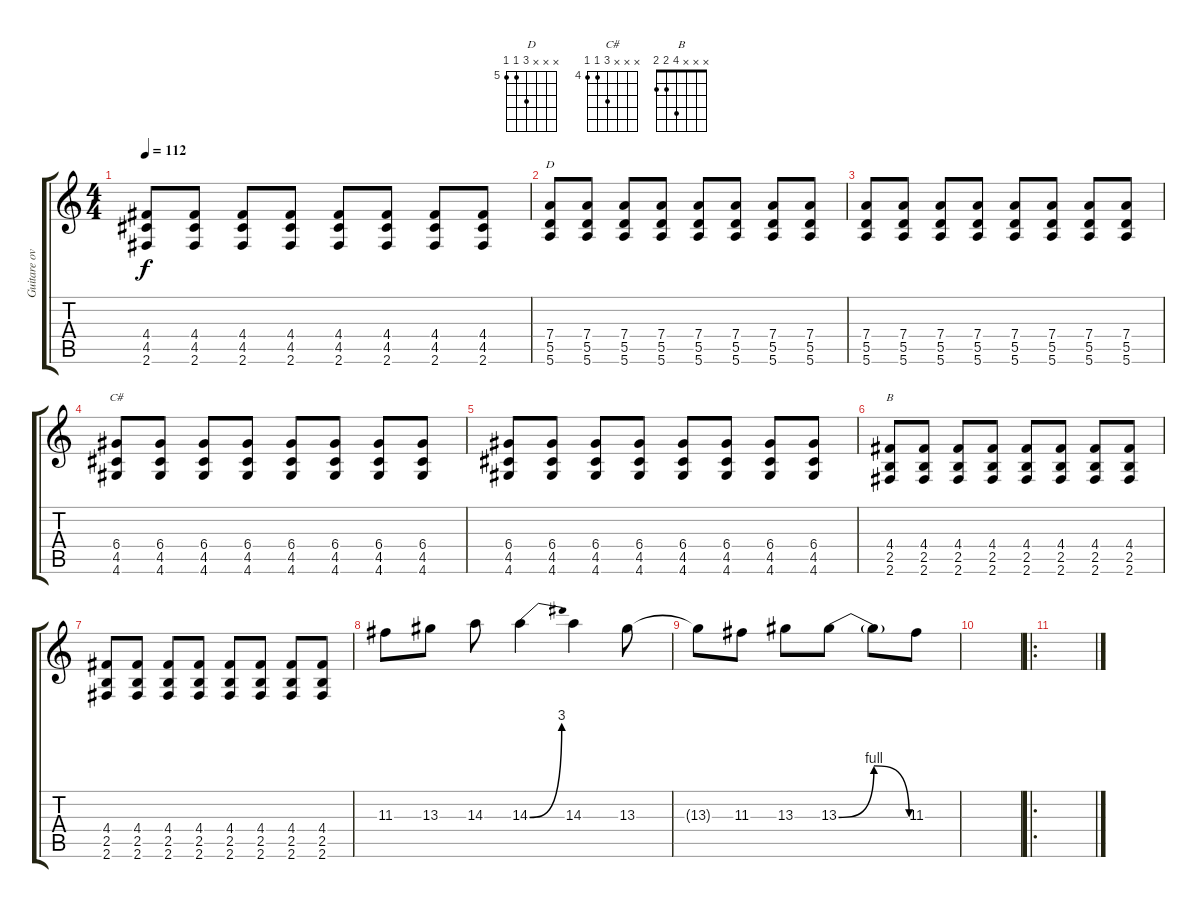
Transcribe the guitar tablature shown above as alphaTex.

\track ("Guitare overdrive" "Guitare ov") {instrument overdrivenguitar}
\staff {score tabs}
\tuning (E4 B3 G3 D3 A2 E2) {hide}
\chord ("D" x x x 7 5 5) {firstfret 5}
\chord ("C#" x x x 6 4 4) {firstfret 4}
\chord ("B" x x x 4 2 2)
\ts (4 4)
\tempo 112
\clef g2
\ks c
(4.4 4.5 2.6).8{dy f} (4.4 4.5 2.6).8 (4.4 4.5 2.6).8 (4.4 4.5 2.6).8 (4.4 4.5 2.6).8 (4.4 4.5 2.6).8 (4.4 4.5 2.6).8 (4.4 4.5 2.6).8 |
(7.4 5.5 5.6).8{ch "D"} (7.4 5.5 5.6).8 (7.4 5.5 5.6).8 (7.4 5.5 5.6).8 (7.4 5.5 5.6).8 (7.4 5.5 5.6).8 (7.4 5.5 5.6).8 (7.4 5.5 5.6).8 |
(7.4 5.5 5.6).8 (7.4 5.5 5.6).8 (7.4 5.5 5.6).8 (7.4 5.5 5.6).8 (7.4 5.5 5.6).8 (7.4 5.5 5.6).8 (7.4 5.5 5.6).8 (7.4 5.5 5.6).8 |
(6.4 4.5 4.6).8{ch "C#"} (6.4 4.5 4.6).8 (6.4 4.5 4.6).8 (6.4 4.5 4.6).8 (6.4 4.5 4.6).8 (6.4 4.5 4.6).8 (6.4 4.5 4.6).8 (6.4 4.5 4.6).8 |
(6.4 4.5 4.6).8 (6.4 4.5 4.6).8 (6.4 4.5 4.6).8 (6.4 4.5 4.6).8 (6.4 4.5 4.6).8 (6.4 4.5 4.6).8 (6.4 4.5 4.6).8 (6.4 4.5 4.6).8 |
(4.4 2.5 2.6).8{ch "B"} (4.4 2.5 2.6).8 (4.4 2.5 2.6).8 (4.4 2.5 2.6).8 (4.4 2.5 2.6).8 (4.4 2.5 2.6).8 (4.4 2.5 2.6).8 (4.4 2.5 2.6).8 |
(4.4 2.5 2.6).8 (4.4 2.5 2.6).8 (4.4 2.5 2.6).8 (4.4 2.5 2.6).8 (4.4 2.5 2.6).8 (4.4 2.5 2.6).8 (4.4 2.5 2.6).8 (4.4 2.5 2.6).8 |
11.3.8 13.3.8 14.3.8 14.3{be (bend 0 0 60 12)}.4 14.3.4 13.3.8 |
13.3{t}.8 11.3.8 13.3.8 13.3{be (bendrelease 0 0 30 4 55 4 60 0)}.8 13.3{t}.8 11.3.8 |
|
\ro
